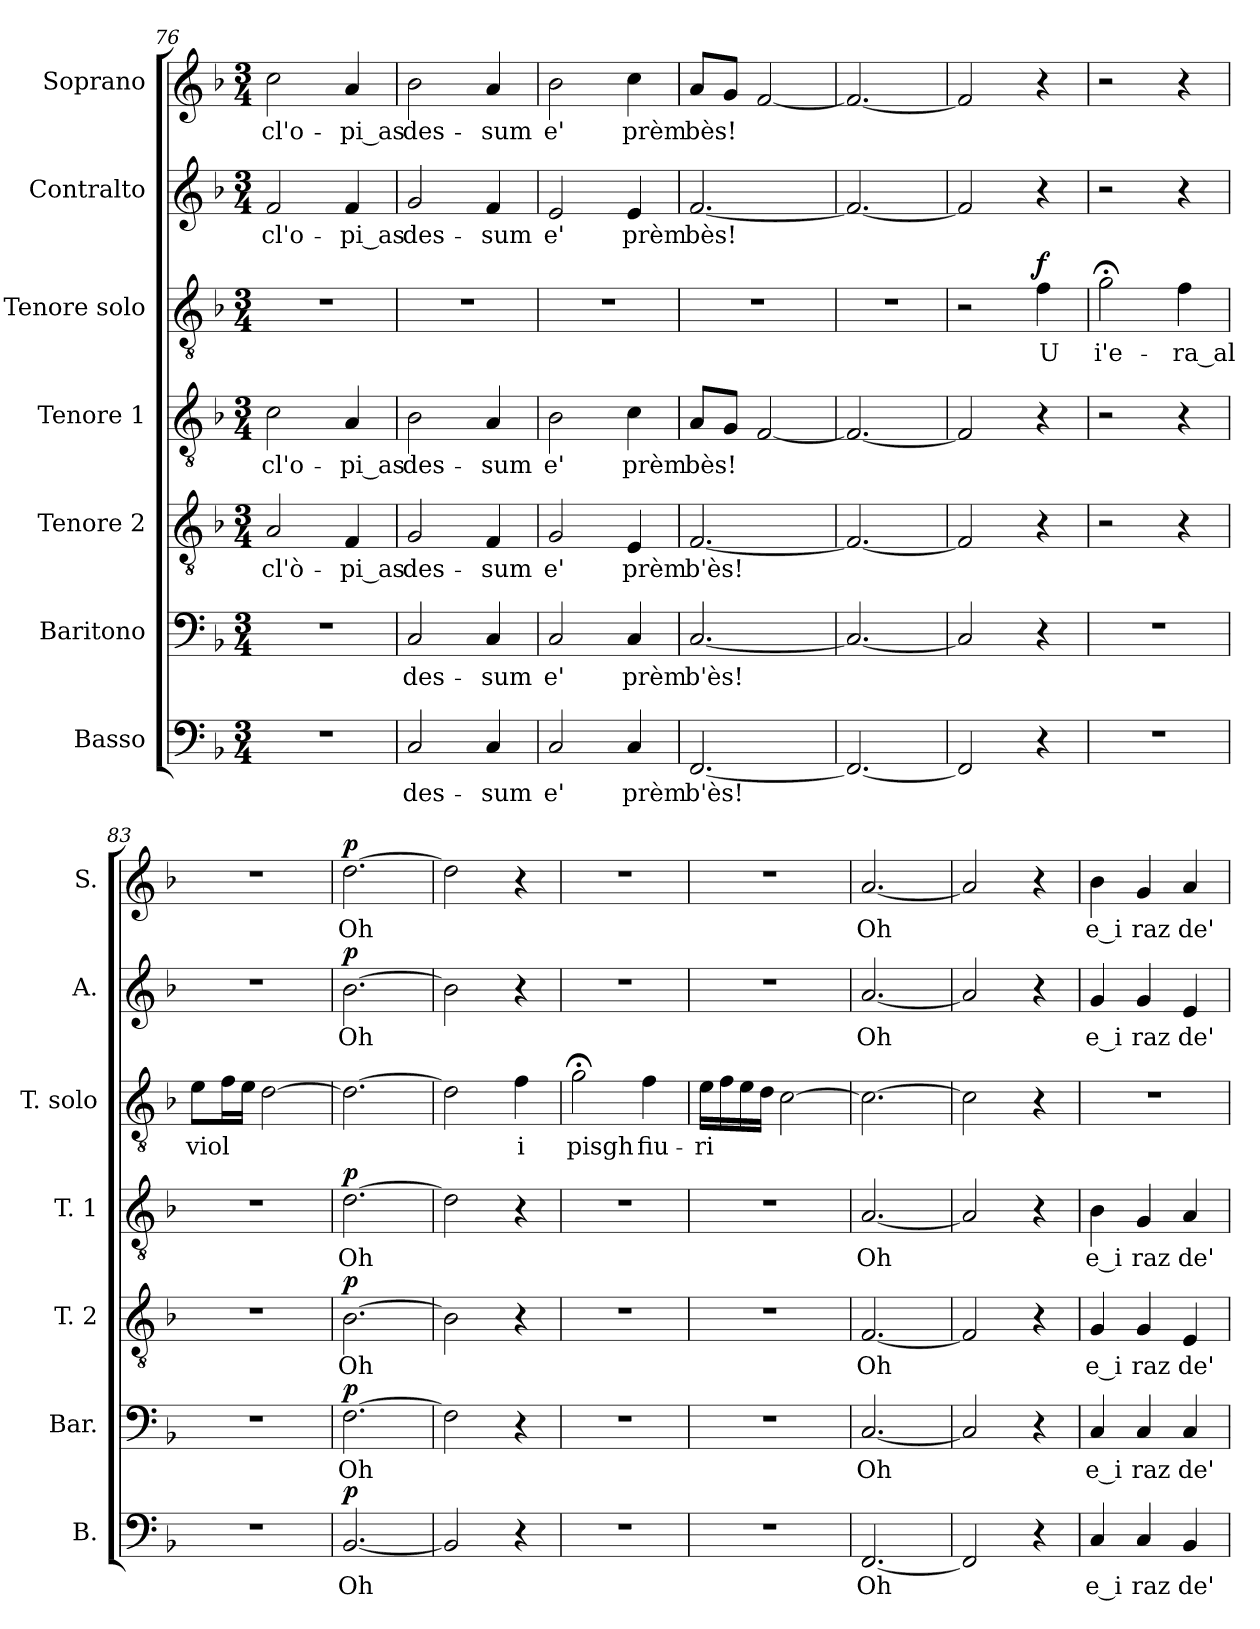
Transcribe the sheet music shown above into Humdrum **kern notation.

**kern	**text	**dynam	**kern	**text	**dynam	**kern	**text	**dynam	**kern	**text	**dynam	**kern	**text	**dynam	**kern	**text	**dynam	**kern	**text	**dynam
*part7	*part7	*part7	*part6	*part6	*part6	*part5	*part5	*part5	*part4	*part4	*part4	*part3	*part3	*part3	*part2	*part2	*part2	*part1	*part1	*part1
*staff7	*staff7	*staff7	*staff6	*staff6	*staff6	*staff5	*staff5	*staff5	*staff4	*staff4	*staff4	*staff3	*staff3	*staff3	*staff2	*staff2	*staff2	*staff1	*staff1	*staff1
*I"Basso	*	*	*I"Baritono	*	*	*I"Tenore 2	*	*	*I"Tenore 1	*	*	*I"Tenore solo	*	*	*I"Contralto	*	*	*I"Soprano	*	*
*I'B.	*	*	*I'Bar.	*	*	*I'T. 2	*	*	*I'T. 1	*	*	*I'T. solo	*	*	*I'A.	*	*	*I'S.	*	*
*clefF4	*	*	*clefF4	*	*	*clefGv2	*	*	*clefGv2	*	*	*clefGv2	*	*	*clefG2	*	*	*clefG2	*	*
*k[b-]	*	*	*k[b-]	*	*	*k[b-]	*	*	*k[b-]	*	*	*k[b-]	*	*	*k[b-]	*	*	*k[b-]	*	*
*M3/4	*	*	*M3/4	*	*	*M3/4	*	*	*M3/4	*	*	*M3/4	*	*	*M3/4	*	*	*M3/4	*	*
=76	=76	=76	=76	=76	=76	=76	=76	=76	=76	=76	=76	=76	=76	=76	=76	=76	=76	=76	=76	=76
!	!	!	!	!	!	!	!LO:LY:b	!	!	!LO:LY:b	!	!	!	!	!	!LO:LY:b	!	!	!LO:LY:b	!
2.r	.	.	2.r	.	.	2A/	cl'ò-	.	2c\	cl'o-	.	2.r	.	.	2f/	cl'o-	.	2cc\	cl'o-	.
!	!	!	!	!	!	!	!LO:LY:b	!	!	!LO:LY:b	!	!	!	!	!	!LO:LY:b	!	!	!LO:LY:b	!
.	.	.	.	.	.	4F/	-pi_as	.	4A/	-pi_as	.	.	.	.	4f/	-pi_as	.	4a/	-pi_as	.
=77	=77	=77	=77	=77	=77	=77	=77	=77	=77	=77	=77	=77	=77	=77	=77	=77	=77	=77	=77	=77
!	!LO:LY:b	!	!	!LO:LY:b	!	!	!LO:LY:b	!	!	!LO:LY:b	!	!	!	!	!	!LO:LY:b	!	!	!LO:LY:b	!
2C/	des-	.	2C/	des-	.	2G/	des-	.	2B-\	des-	.	2.r	.	.	2g/	des-	.	2b-\	des-	.
!	!LO:LY:b	!	!	!LO:LY:b	!	!	!LO:LY:b	!	!	!LO:LY:b	!	!	!	!	!	!LO:LY:b	!	!	!LO:LY:b	!
4C/	-sum	.	4C/	-sum	.	4F/	-sum	.	4A/	-sum	.	.	.	.	4f/	-sum	.	4a/	-sum	.
!!LO:PB:g=z
=78	=78	=78	=78	=78	=78	=78	=78	=78	=78	=78	=78	=78	=78	=78	=78	=78	=78	=78	=78	=78
!	!LO:LY:b	!	!	!LO:LY:b	!	!	!LO:LY:b	!	!	!LO:LY:b	!	!	!	!	!	!LO:LY:b	!	!	!LO:LY:b	!
2C/	e'	.	2C/	e'	.	2G/	e'	.	2B-\	e'	.	2.r	.	.	2e/	e'	.	2b-\	e'	.
!	!LO:LY:b	!	!	!LO:LY:b	!	!	!LO:LY:b	!	!	!LO:LY:b	!	!	!	!	!	!LO:LY:b	!	!	!LO:LY:b	!
4C/	prèm	.	4C/	prèm	.	4E/	prèm	.	4c\	prèm	.	.	.	.	4e/	prèm	.	4cc\	prèm	.
=79	=79	=79	=79	=79	=79	=79	=79	=79	=79	=79	=79	=79	=79	=79	=79	=79	=79	=79	=79	=79
!	!LO:LY:b	!	!	!LO:LY:b	!	!	!LO:LY:b	!	!	!LO:LY:b	!	!	!	!	!	!LO:LY:b	!	!	!LO:LY:b	!
[2.FF/	b'ès!	.	[2.C/	b'ès!	.	[2.F/	b'ès!	.	8A/L	bès!	.	2.r	.	.	[2.f/	bès!	.	8a/L	bès!	.
.	.	.	.	.	.	.	.	.	8G/J	.	.	.	.	.	.	.	.	8g/J	.	.
.	.	.	.	.	.	.	.	.	[2F/	.	.	.	.	.	.	.	.	[2f/	.	.
=80	=80	=80	=80	=80	=80	=80	=80	=80	=80	=80	=80	=80	=80	=80	=80	=80	=80	=80	=80	=80
2.FF/_	.	.	2.C/_	.	.	2.F/_	.	.	2.F/_	.	.	2.r	.	.	2.f/_	.	.	2.f/_	.	.
=81	=81	=81	=81	=81	=81	=81	=81	=81	=81	=81	=81	=81	=81	=81	=81	=81	=81	=81	=81	=81
2FF/]	.	.	2C/]	.	.	2F/]	.	.	2F/]	.	.	2r	.	.	2f/]	.	.	2f/]	.	.
!	!	!	!	!	!	!	!	!	!	!	!	!	!LO:LY:b	!LO:DY:a	!	!	!	!	!	!
4r	.	.	4r	.	.	4r	.	.	4r	.	.	4f\	U	f	4r	.	.	4r	.	.
=82	=82	=82	=82	=82	=82	=82	=82	=82	=82	=82	=82	=82	=82	=82	=82	=82	=82	=82	=82	=82
*	*	*	*	*	*	*	*	*	*	*	*	*	*	*	*	*	*	*MM105	*	*
!	!	!	!	!	!	!	!	!	!	!	!	!	!LO:LY:b	!	!	!	!	!	!	!
2.r	.	.	2.r	.	.	2r	.	.	2r	.	.	2g;<\	i'e-	.	2r	.	.	2r	.	.
!	!	!	!	!	!	!	!	!	!	!	!	!	!LO:LY:b	!	!	!	!	!	!	!
.	.	.	.	.	.	4r	.	.	4r	.	.	4f\	-ra_al	.	4r	.	.	4r	.	.
=83	=83	=83	=83	=83	=83	=83	=83	=83	=83	=83	=83	=83	=83	=83	=83	=83	=83	=83	=83	=83
!	!	!	!	!	!	!	!	!	!	!	!	!	!LO:LY:b	!	!	!	!	!	!	!
2.r	.	.	2.r	.	.	2.r	.	.	2.r	.	.	8e\L	viol	.	2.r	.	.	2.r	.	.
.	.	.	.	.	.	.	.	.	.	.	.	16f\L	.	.	.	.	.	.	.	.
.	.	.	.	.	.	.	.	.	.	.	.	16e\JJ	.	.	.	.	.	.	.	.
.	.	.	.	.	.	.	.	.	.	.	.	[2d\	.	.	.	.	.	.	.	.
=84	=84	=84	=84	=84	=84	=84	=84	=84	=84	=84	=84	=84	=84	=84	=84	=84	=84	=84	=84	=84
!	!LO:LY:b	!LO:DY:a	!	!LO:LY:b	!LO:DY:a	!	!LO:LY:b	!LO:DY:a	!	!LO:LY:b	!LO:DY:a	!	!	!	!	!LO:LY:b	!LO:DY:a	!	!LO:LY:b	!LO:DY:a
[2.BB-/	Oh	p	[2.F\	Oh	p	[2.B-\	Oh	p	[2.d\	Oh	p	2.d\_	.	.	[2.b-\	Oh	p	[2.dd\	Oh	p
=85	=85	=85	=85	=85	=85	=85	=85	=85	=85	=85	=85	=85	=85	=85	=85	=85	=85	=85	=85	=85
2BB-/]	.	.	2F\]	.	.	2B-\]	.	.	2d\]	.	.	2d\]	.	.	2b-\]	.	.	2dd\]	.	.
!	!	!	!	!	!	!	!	!	!	!	!	!	!LO:LY:b	!	!	!	!	!	!	!
4r	.	.	4r	.	.	4r	.	.	4r	.	.	4f\	i	.	4r	.	.	4r	.	.
=86	=86	=86	=86	=86	=86	=86	=86	=86	=86	=86	=86	=86	=86	=86	=86	=86	=86	=86	=86	=86
!	!	!	!	!	!	!	!	!	!	!	!	!	!LO:LY:b	!	!	!	!	!	!	!
2.r	.	.	2.r	.	.	2.r	.	.	2.r	.	.	2g;<\	pisgh	.	2.r	.	.	2.r	.	.
!	!	!	!	!	!	!	!	!	!	!	!	!	!LO:LY:b	!	!	!	!	!	!	!
.	.	.	.	.	.	.	.	.	.	.	.	4f\	fiu-	.	.	.	.	.	.	.
=87	=87	=87	=87	=87	=87	=87	=87	=87	=87	=87	=87	=87	=87	=87	=87	=87	=87	=87	=87	=87
!	!	!	!	!	!	!	!	!	!	!	!	!	!LO:LY:b	!	!	!	!	!	!	!
2.r	.	.	2.r	.	.	2.r	.	.	2.r	.	.	16e\LL	-ri	.	2.r	.	.	2.r	.	.
.	.	.	.	.	.	.	.	.	.	.	.	16f\	.	.	.	.	.	.	.	.
.	.	.	.	.	.	.	.	.	.	.	.	16e\	.	.	.	.	.	.	.	.
.	.	.	.	.	.	.	.	.	.	.	.	16d\JJ	.	.	.	.	.	.	.	.
.	.	.	.	.	.	.	.	.	.	.	.	[2c\	.	.	.	.	.	.	.	.
=88	=88	=88	=88	=88	=88	=88	=88	=88	=88	=88	=88	=88	=88	=88	=88	=88	=88	=88	=88	=88
!	!LO:LY:b	!	!	!LO:LY:b	!	!	!LO:LY:b	!	!	!LO:LY:b	!	!	!	!	!	!LO:LY:b	!	!	!LO:LY:b	!
[2.FF/	Oh	.	[2.C/	Oh	.	[2.F/	Oh	.	[2.A/	Oh	.	2.c\_	.	.	[2.a/	Oh	.	[2.a/	Oh	.
=89	=89	=89	=89	=89	=89	=89	=89	=89	=89	=89	=89	=89	=89	=89	=89	=89	=89	=89	=89	=89
2FF/]	.	.	2C/]	.	.	2F/]	.	.	2A/]	.	.	2c\]	.	.	2a/]	.	.	2a/]	.	.
4r	.	.	4r	.	.	4r	.	.	4r	.	.	4r	.	.	4r	.	.	4r	.	.
=90	=90	=90	=90	=90	=90	=90	=90	=90	=90	=90	=90	=90	=90	=90	=90	=90	=90	=90	=90	=90
*	*	*	*	*	*	*	*	*	*	*	*	*	*	*	*	*	*	*MM75	*	*
!	!LO:LY:b	!	!	!LO:LY:b	!	!	!LO:LY:b	!	!	!LO:LY:b	!	!	!	!	!	!LO:LY:b	!	!	!LO:LY:b	!
4C/	e_i	.	4C/	e_i	.	4G/	e_i	.	4B-\	e_i	.	2.r	.	.	4g/	e_i	.	4b-\	e_i	.
!	!LO:LY:b	!	!	!LO:LY:b	!	!	!LO:LY:b	!	!	!LO:LY:b	!	!	!	!	!	!LO:LY:b	!	!	!LO:LY:b	!
4C/	raz	.	4C/	raz	.	4G/	raz	.	4G/	raz	.	.	.	.	4g/	raz	.	4g/	raz	.
!	!LO:LY:b	!	!	!LO:LY:b	!	!	!LO:LY:b	!	!	!LO:LY:b	!	!	!	!	!	!LO:LY:b	!	!	!LO:LY:b	!
4BB-/	de'	.	4C/	de'	.	4E/	de'	.	4A/	de'	.	.	.	.	4e/	de'	.	4a/	de'	.
=	=	=	=	=	=	=	=	=	=	=	=	=	=	=	=	=	=	=	=	=
*-	*-	*-	*-	*-	*-	*-	*-	*-	*-	*-	*-	*-	*-	*-	*-	*-	*-	*-	*-	*-
